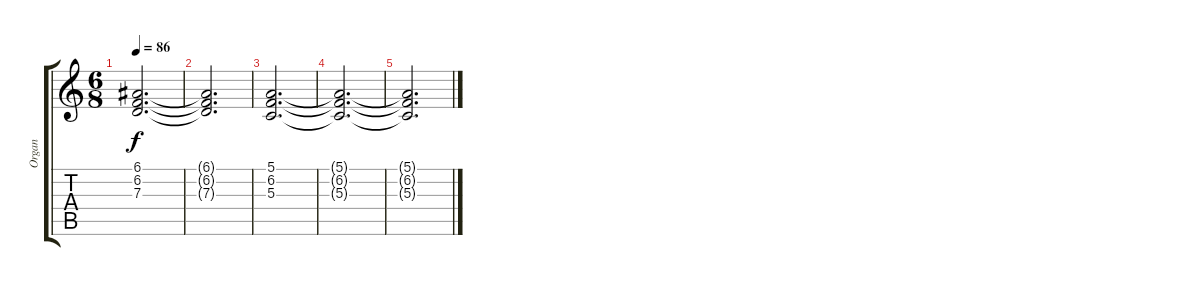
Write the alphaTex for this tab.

\track ("Organ" "Organ") {instrument percussiveorgan}
\staff {score tabs}
\tuning (E4 B3 G3 D3 A2 E2) {hide}
\ts (6 8)
\tempo 86
\clef g2
\ks c
(6.1{t} 6.2{t} 7.3{t}).2{d dy f} |
(6.1{t} 6.2{t} 7.3{t}).2{d} |
(5.1 6.2 5.3).2{d} |
(5.1{t} 6.2{t} 5.3{t}).2{d} |
(5.1{t} 6.2{t} 5.3{t}).2{d}
